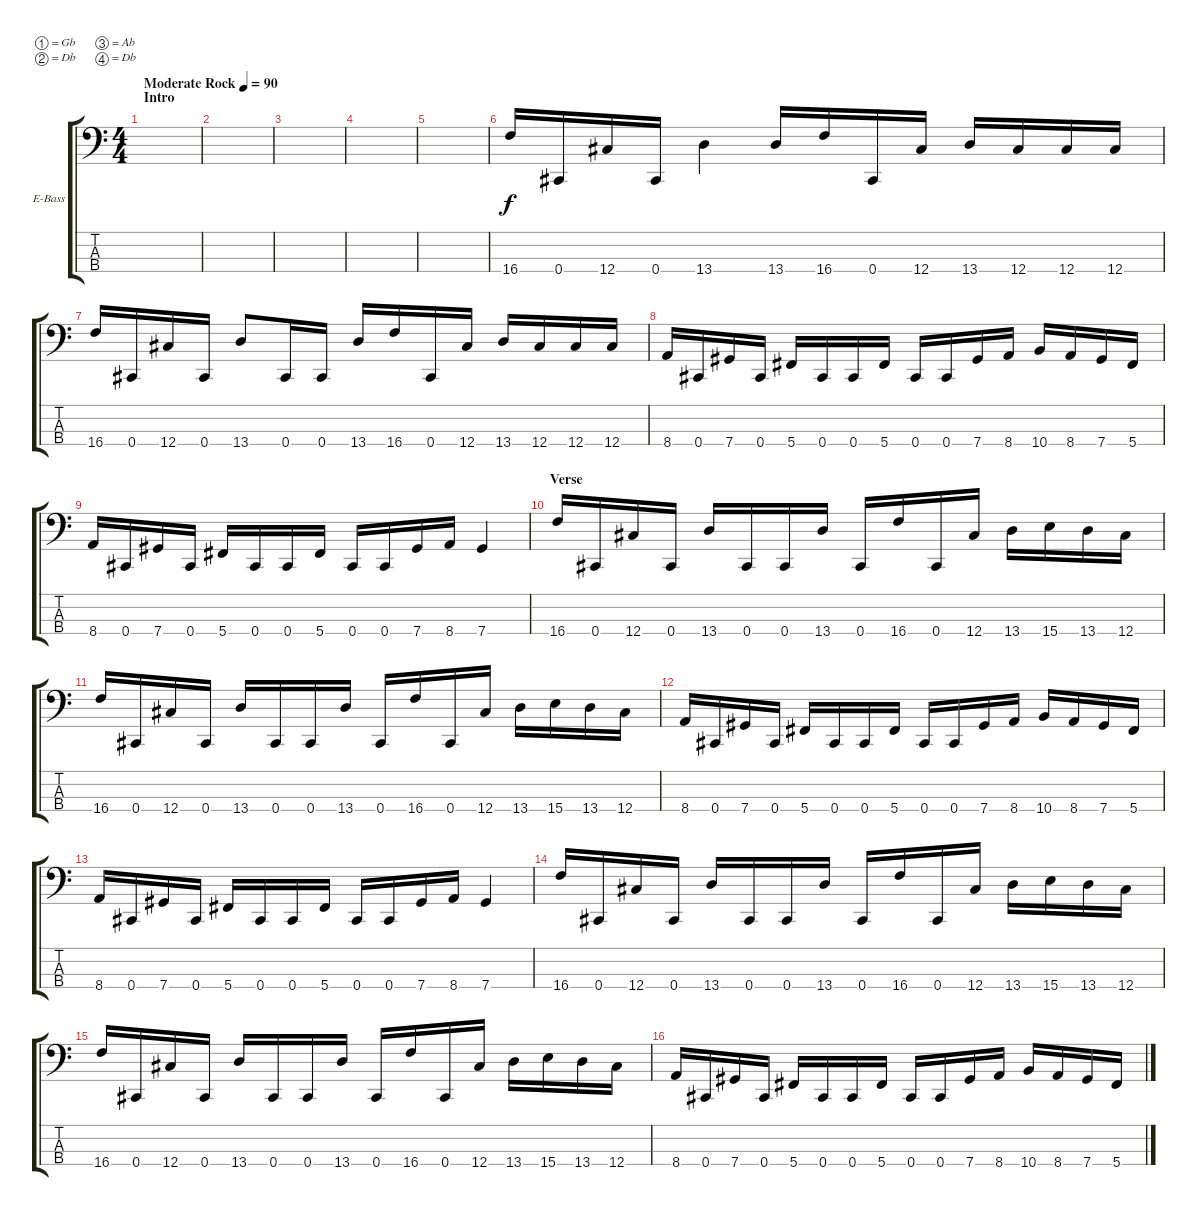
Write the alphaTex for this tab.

\defaultSystemsLayout 4
\bracketExtendMode groupsimilarinstruments
\firstSystemTrackNameOrientation horizontal
\otherSystemsTrackNameOrientation horizontal
\track ("Electric Bass" "E-Bass") {instrument electricbassfinger}
\staff {score tabs}
\tuning (Gb2 Db2 Ab1 Db1)
\ts (4 4)
\section ("" "Intro")
\tempo (90 "Moderate Rock")
\clef f4
\ks c
|
|
|
|
|
16.4.16 0.4.16 12.4.16 0.4.16 13.4.4 13.4.16 16.4.16 0.4.16 12.4.16 13.4.16 12.4.16 12.4.16 12.4.16 |
16.4.16 0.4.16 12.4.16 0.4.16 13.4.8 0.4.16 0.4.16 13.4.16 16.4.16 0.4.16 12.4.16 13.4.16 12.4.16 12.4.16 12.4.16 |
8.4.16 0.4.16 7.4.16 0.4.16 5.4.16 0.4.16 0.4.16 5.4.16 0.4.16 0.4.16 7.4.16 8.4.16 10.4.16 8.4.16 7.4.16 5.4.16 |
8.4.16 0.4.16 7.4.16 0.4.16 5.4.16 0.4.16 0.4.16 5.4.16 0.4.16 0.4.16 7.4.16 8.4.16 7.4.4 |
\section ("" "Verse")
16.4.16 0.4.16 12.4.16 0.4.16 13.4.16 0.4.16 0.4.16 13.4.16 0.4.16 16.4.16 0.4.16 12.4.16 13.4.16 15.4.16 13.4.16 12.4.16 |
16.4.16 0.4.16 12.4.16 0.4.16 13.4.16 0.4.16 0.4.16 13.4.16 0.4.16 16.4.16 0.4.16 12.4.16 13.4.16 15.4.16 13.4.16 12.4.16 |
8.4.16 0.4.16 7.4.16 0.4.16 5.4.16 0.4.16 0.4.16 5.4.16 0.4.16 0.4.16 7.4.16 8.4.16 10.4.16 8.4.16 7.4.16 5.4.16 |
8.4.16 0.4.16 7.4.16 0.4.16 5.4.16 0.4.16 0.4.16 5.4.16 0.4.16 0.4.16 7.4.16 8.4.16 7.4.4 |
16.4.16 0.4.16 12.4.16 0.4.16 13.4.16 0.4.16 0.4.16 13.4.16 0.4.16 16.4.16 0.4.16 12.4.16 13.4.16 15.4.16 13.4.16 12.4.16 |
16.4.16 0.4.16 12.4.16 0.4.16 13.4.16 0.4.16 0.4.16 13.4.16 0.4.16 16.4.16 0.4.16 12.4.16 13.4.16 15.4.16 13.4.16 12.4.16 |
8.4.16 0.4.16 7.4.16 0.4.16 5.4.16 0.4.16 0.4.16 5.4.16 0.4.16 0.4.16 7.4.16 8.4.16 10.4.16 8.4.16 7.4.16 5.4.16
